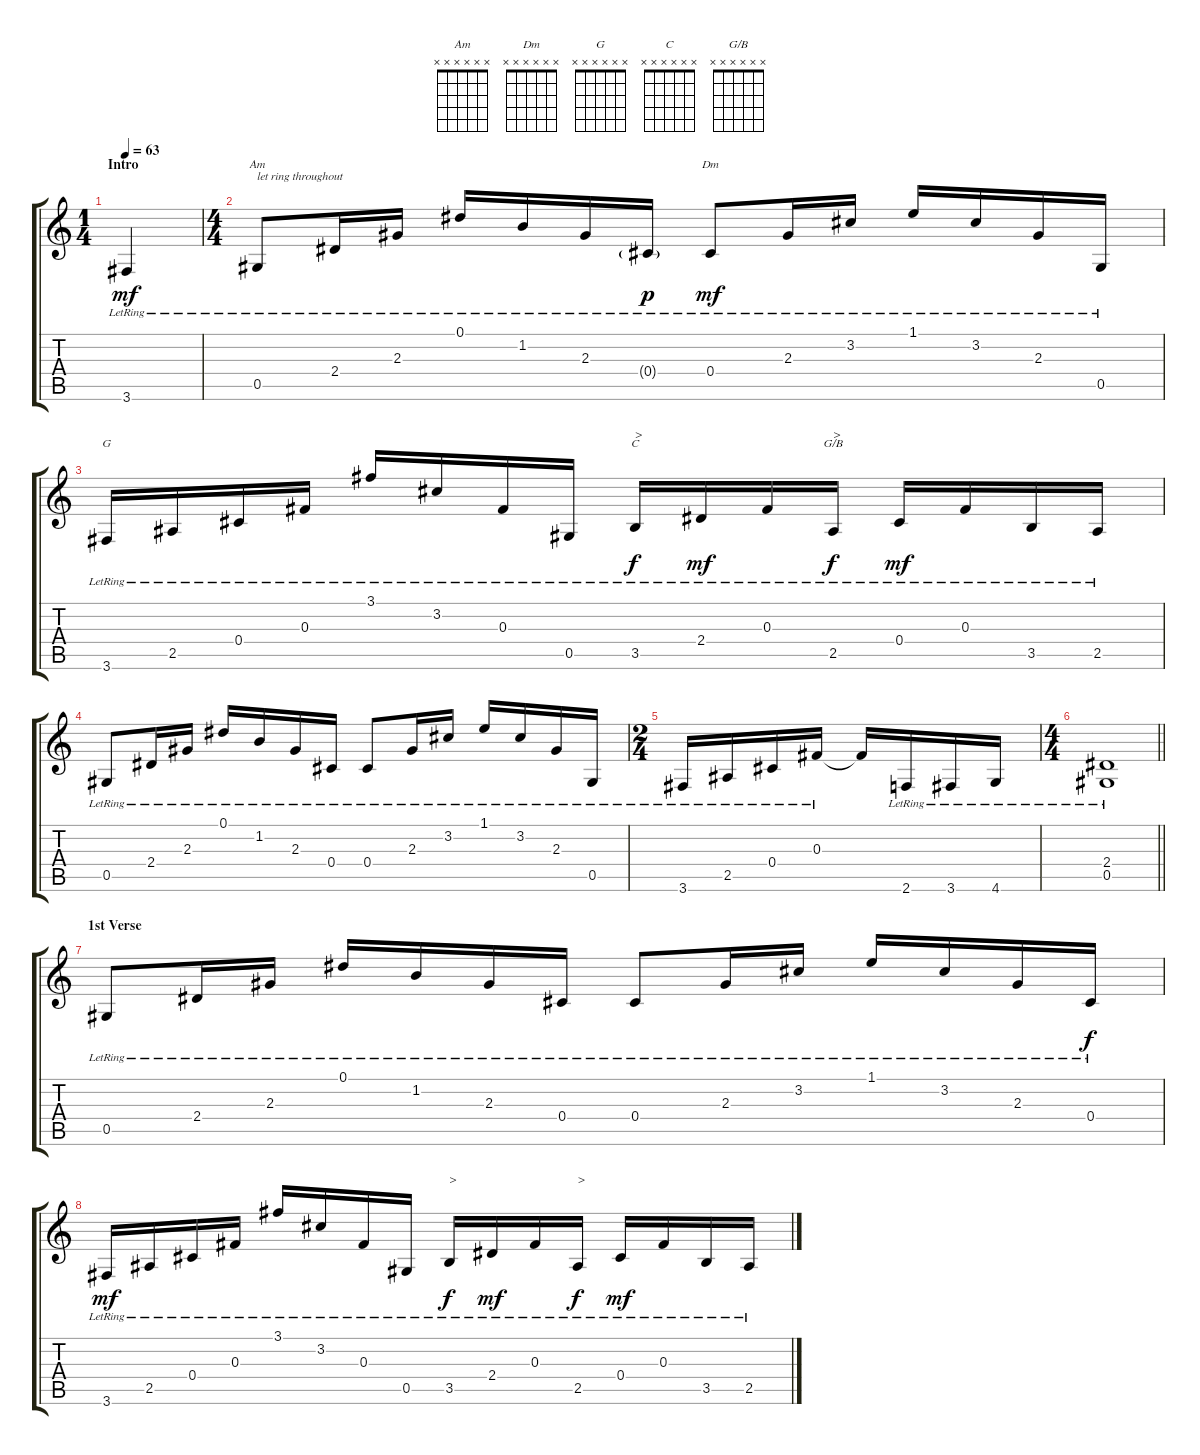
\track "" {instrument electricguitarclean}
\staff {score tabs}
\tuning (Eb4 Bb3 Gb3 Db3 Ab2 Eb2) {hide}
\chord ("Am" x x x x x x)
\chord ("Dm" x x x x x x)
\chord ("G" x x x x x x)
\chord ("C" x x x x x x)
\chord ("G/B" x x x x x x)
\ts (1 4)
\section ("" "Intro")
\tempo 63
\clef g2
\ks c
3.6{lr}.4{dy mf instrument electricguitarclean} |
\ts (4 4)
0.5{lr}.8{ch "Am" txt "let ring throughout"} 2.4{lr}.16 2.3{lr}.16 0.1{lr}.16 1.2{lr}.16 2.3{lr}.16 0.4{g lr}.16{dy p} 0.4{lr}.8{ch "Dm" dy mf} 2.3{lr}.16 3.2{lr}.16 1.1{lr}.16 3.2{lr}.16 2.3{lr}.16 0.5{lr}.16 |
3.6{lr}.16{ch "G"} 2.5{lr}.16 0.4{lr}.16 0.3{lr}.16 3.1{lr}.16 3.2{lr}.16 0.3{lr}.16 0.5{lr}.16 3.5{lr}.16{ch "C" txt ">" dy f} 2.4{lr}.16{dy mf} 0.3{lr}.16 2.5{lr}.16{ch "G/B" txt ">" dy f} 0.4{lr}.16{dy mf} 0.3{lr}.16 3.5{lr}.16 2.5{lr}.16 |
0.5{lr}.8 2.4{lr}.16 2.3{lr}.16 0.1{lr}.16 1.2{lr}.16 2.3{lr}.16 0.4{lr}.16 0.4{lr}.8 2.3{lr}.16 3.2{lr}.16 1.1{lr}.16 3.2{lr}.16 2.3{lr}.16 0.5{lr}.16 |
\ts (2 4)
3.6{lr}.16 2.5{lr}.16 0.4{lr}.16 0.3{lr}.16 0.3{t}.16 2.6{lr}.16 3.6{lr}.16 4.6{lr}.16 |
\ts (4 4)
\barLineRight lightlight
(2.4{lr} 0.5{lr}).1 |
\section ("" "1st Verse")
0.5{lr}.8 2.4{lr}.16 2.3{lr}.16 0.1{lr}.16 1.2{lr}.16 2.3{lr}.16 0.4{lr}.16 0.4{lr}.8 2.3{lr}.16 3.2{lr}.16 1.1{lr}.16 3.2{lr}.16 2.3{lr}.16 0.4{lr}.16{dy f} |
3.6{lr}.16{dy mf} 2.5{lr}.16 0.4{lr}.16 0.3{lr}.16 3.1{lr}.16 3.2{lr}.16 0.3{lr}.16 0.5{lr}.16 3.5{lr}.16{txt ">" dy f} 2.4{lr}.16{dy mf} 0.3{lr}.16 2.5{lr}.16{txt ">" dy f} 0.4{lr}.16{dy mf} 0.3{lr}.16 3.5{lr}.16 2.5{lr}.16
